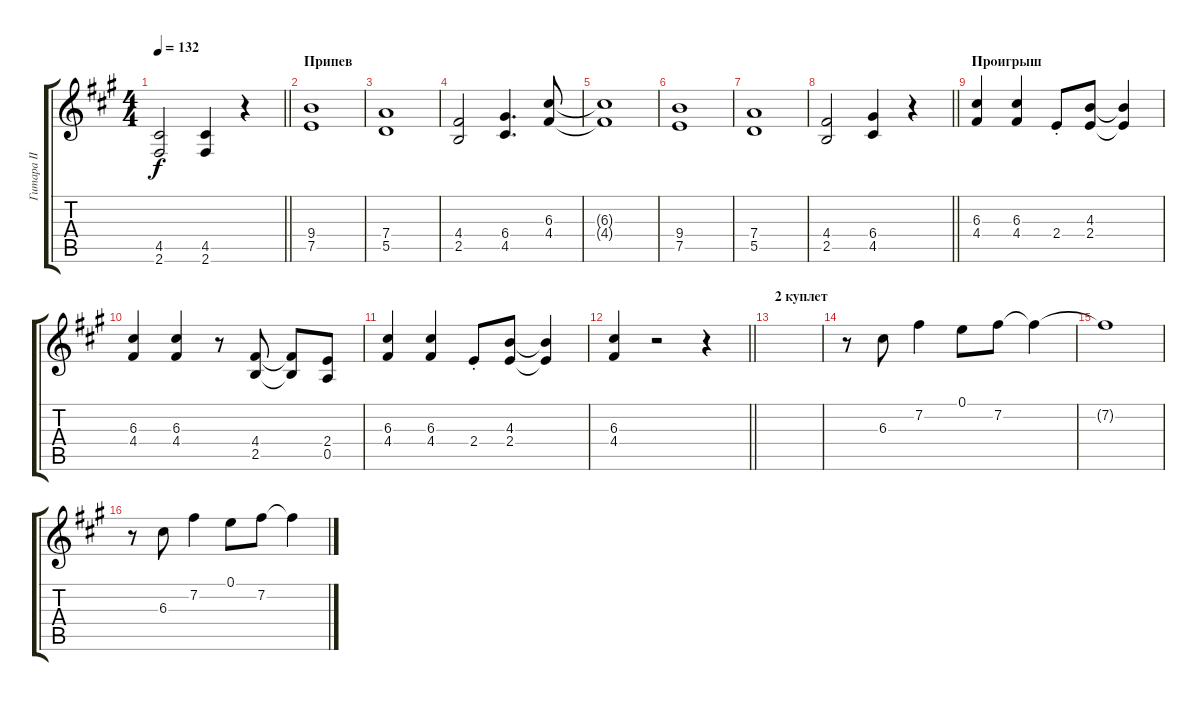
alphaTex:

\track ("Гитара II" "Гитара II") {instrument distortionguitar}
\staff {score tabs}
\tuning (E4 B3 G3 D3 A2 E2) {hide}
\ts (4 4)
\tempo 132
\clef g2
\barLineRight lightlight
\ks a
(4.5 2.6).2{dy f} (4.5 2.6).4 r.4 |
\section ("" "Припев")
(9.4 7.5).1 |
(7.4 5.5).1 |
(4.4 2.5).2 (6.4 4.5).4{d} (6.3 4.4).8 |
(6.3{t} 4.4{t}).1 |
(9.4 7.5).1 |
(7.4 5.5).1 |
\barLineRight lightlight
(4.4 2.5).2 (6.4 4.5).4 r.4 |
\section ("" "Проигрыш")
(6.3 4.4).4 (6.3 4.4).4 2.4{st}.8 (4.3 2.4).8 (4.3{t} 2.4{t}).4 |
(6.3 4.4).4 (6.3 4.4).4 r.8 (4.4 2.5).8 (4.4{t} 2.5{t}).8 (2.4 0.5).8 |
(6.3 4.4).4 (6.3 4.4).4 2.4{st}.8 (4.3 2.4).8 (4.3{t} 2.4{t}).4 |
\barLineRight lightlight
(6.3 4.4).4 r.2 r.4 |
\section ("" "2 куплет")
|
r.8 6.3.8 7.2.4 0.1.8 7.2.8 7.2{t}.4 |
7.2{t}.1 |
r.8 6.3.8 7.2.4 0.1.8 7.2.8 7.2{t}.4
